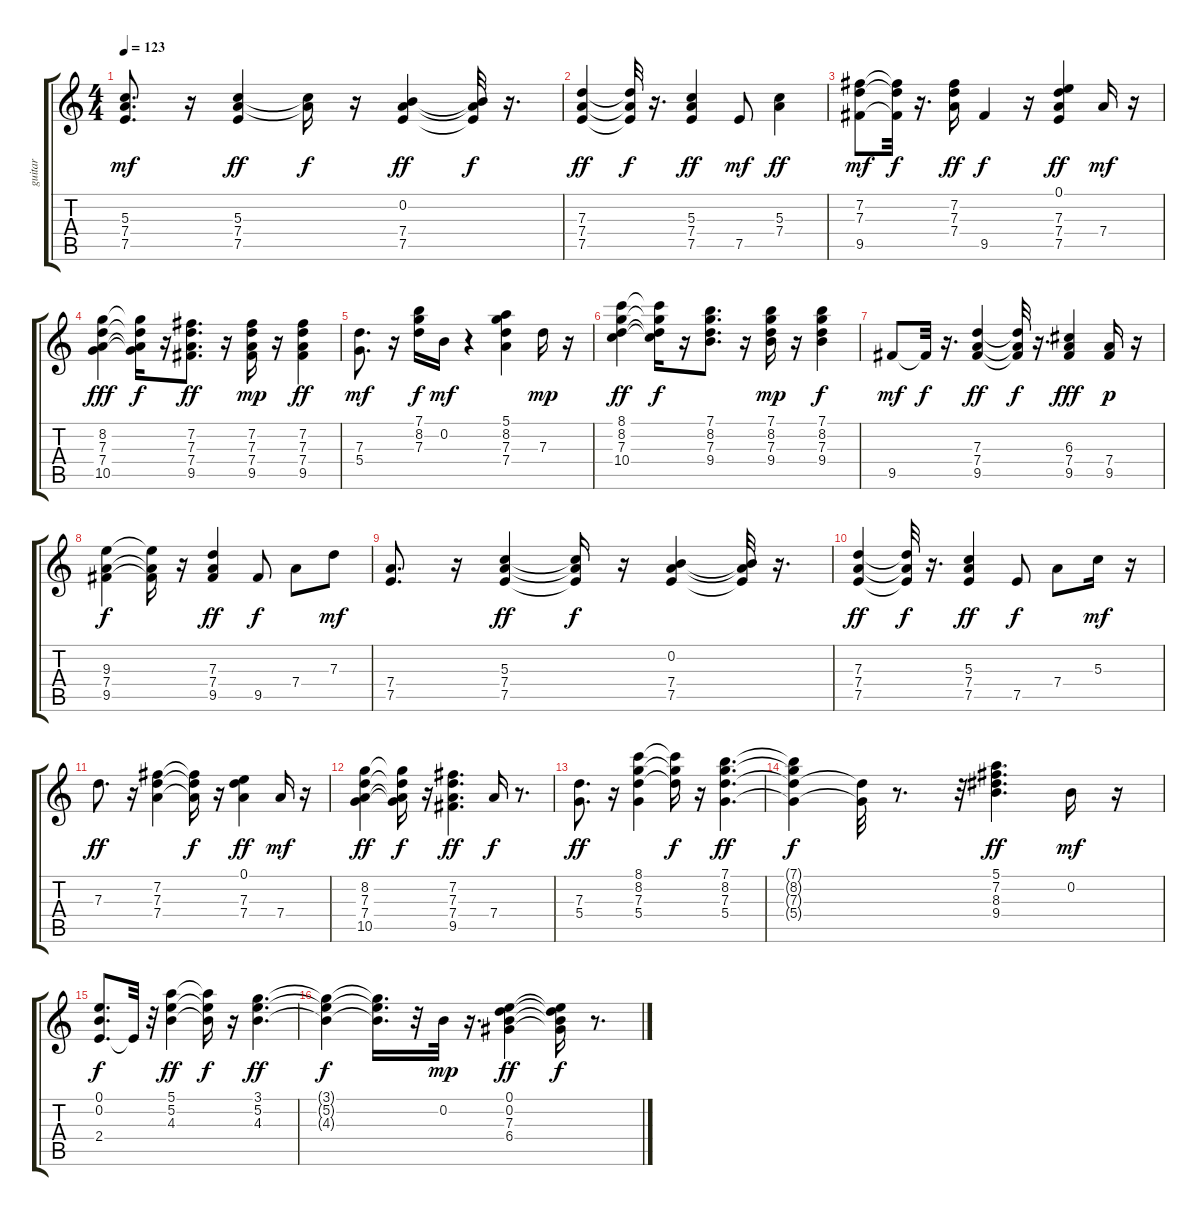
\track ("guitar" "guitar") {instrument acousticguitarsteel}
\staff {score tabs}
\tuning (E4 B3 G3 D3 A2 E2) {hide}
\ts (4 4)
\tempo 123
\clef g2
\ks c
(5.3 7.4 7.5).8{d dy mf} r.16 (5.3 7.4 7.5).4{dy ff} (5.3{t} 7.4{t}).16{dy f} r.16 (0.2 7.4 7.5).4{dy ff} (0.2{t} 7.4{t} 7.5{t}).32{dy f} r.16{d} |
(7.3 7.4 7.5).4{dy ff} (7.3{t} 7.4{t} 7.5{t}).32{dy f} r.16{d} (5.3 7.4 7.5).4{dy ff} 7.5.8{dy mf} (5.3 7.4).4{dy ff} |
(7.2 7.3 9.5).8{dy mf} (7.2{t} 7.3{t} 9.5{t}).32{dy f} r.16{d} (7.2 7.3 7.4).16{dy ff} 9.5.4{dy f} r.16 (0.1 7.3 7.4 7.5).4{dy ff} 7.4.16{dy mf} r.16 |
(8.2 7.3 7.4 10.5).4{dy fff} (8.2{t} 7.3{t} 7.4{t} 10.5{t}).16{dy f} r.16 (7.2 7.3 7.4 9.5).8{d dy ff} r.16 (7.2 7.3 7.4 9.5).16{dy mp} r.16 (7.2 7.3 7.4 9.5).4{dy ff} |
(7.3 5.4).8{d dy mf} r.16 (7.1 8.2 7.3).16{dy f} 0.2.16{dy mf} r.4 (5.1 8.2 7.3 7.4).4 7.3.16{dy mp} r.16 |
(8.1 8.2 7.3 10.4).4{dy ff} (8.1{t} 8.2{t} 7.3{t} 10.4{t}).16{dy f} r.16 (7.1 8.2 7.3 9.4).8{d} r.16 (7.1 8.2 7.3 9.4).16{dy mp} r.16 (7.1 8.2 7.3 9.4).4{dy f} |
9.5.8{dy mf} 9.5{t}.32{dy f} r.16{d} (7.3 7.4 9.5).4{dy ff} (7.3{t} 7.4{t} 9.5{t}).32{dy f} r.16{d} (6.3 7.4 9.5).4{dy fff} (7.4 9.5).16{dy p} r.16 |
(9.3 7.4 9.5).4{dy f} (9.3{t} 7.4{t} 9.5{t}).16 r.16 (7.3 7.4 9.5).4{dy ff} 9.5.8{dy f} 7.4.8 7.3.8{dy mf} |
(7.4 7.5).8{d} r.16 (5.3 7.4 7.5).4{dy ff} (5.3{t} 7.4{t} 7.5{t}).16{dy f} r.16 (0.2 7.4 7.5).4 (0.2{t} 7.4{t} 7.5{t}).32 r.16{d} |
(7.3 7.4 7.5).4{dy ff} (7.3{t} 7.4{t} 7.5{t}).32{dy f} r.16{d} (5.3 7.4 7.5).4{dy ff} 7.5.8{dy f} 7.4.8 5.3.16{dy mf} r.16 |
7.3.8{d dy ff} r.16 (7.2 7.3 7.4).4 (7.2{t} 7.3{t} 7.4{t}).16{dy f} r.16 (0.1 7.3 7.4).4{dy ff} 7.4.16{dy mf} r.16 |
(8.2 7.3 7.4 10.5).4{dy ff} (8.2{t} 7.3{t} 7.4{t} 10.5{t}).16{dy f} r.16 (7.2 7.3 7.4 9.5).4{d dy ff} 7.4.16{dy f} r.8{d} |
(7.3 5.4).8{d dy ff} r.16 (8.1 8.2 7.3 5.4).4 (8.1{t} 8.2{t} 7.3{t}).16{dy f} r.16 (7.1 8.2 7.3 5.4).4{d dy ff} |
(7.1{t} 8.2{t} 7.3{t} 5.4{t}).4{dy f} (7.3{t} 5.4{t}).32 r.8{d} r.32 (5.1 7.2 8.3 9.4).4{d dy ff} 0.2.16{dy mf} r.16 |
(0.1 0.2 2.4).8{d dy f} 2.4{t}.32 r.32 (5.1 5.2 4.3).4{dy ff} (5.1{t} 5.2{t} 4.3{t}).16{dy f} r.16 (3.1 5.2 4.3).4{d dy ff} |
(3.1{t} 5.2{t} 4.3{t}).4{dy f} (3.1{t} 5.2{t} 4.3{t}).16{d} r.32 0.2.32{dy mp} r.16{d} (0.1 0.2 7.3 6.4).4{dy ff} (0.1{t} 0.2{t} 7.3{t} 6.4{t}).16{dy f} r.8{d}
